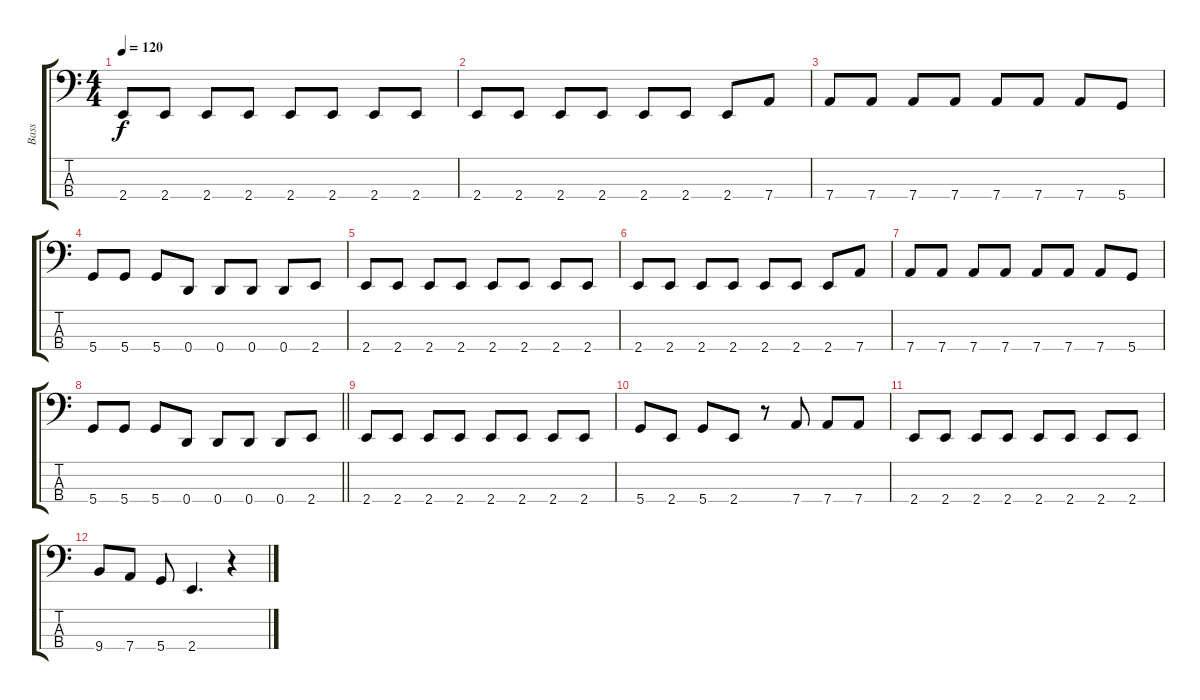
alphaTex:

\track ("Bass" "Bass") {instrument slapbass1}
\staff {score tabs}
\tuning (G2 D2 A1 D1) {hide}
\ts (4 4)
\tempo 120
\clef f4
\ks c
2.4.8{dy f} 2.4.8 2.4.8 2.4.8 2.4.8 2.4.8 2.4.8 2.4.8 |
2.4.8 2.4.8 2.4.8 2.4.8 2.4.8 2.4.8 2.4.8 7.4.8 |
7.4.8 7.4.8 7.4.8 7.4.8 7.4.8 7.4.8 7.4.8 5.4.8 |
5.4.8 5.4.8 5.4.8 0.4.8 0.4.8 0.4.8 0.4.8 2.4.8 |
2.4.8 2.4.8 2.4.8 2.4.8 2.4.8 2.4.8 2.4.8 2.4.8 |
2.4.8 2.4.8 2.4.8 2.4.8 2.4.8 2.4.8 2.4.8 7.4.8 |
7.4.8 7.4.8 7.4.8 7.4.8 7.4.8 7.4.8 7.4.8 5.4.8 |
\barLineRight lightlight
5.4.8 5.4.8 5.4.8 0.4.8 0.4.8 0.4.8 0.4.8 2.4.8 |
2.4.8 2.4.8 2.4.8 2.4.8 2.4.8 2.4.8 2.4.8 2.4.8 |
5.4.8 2.4.8 5.4.8 2.4.8 r.8 7.4.8 7.4.8 7.4.8 |
2.4.8 2.4.8 2.4.8 2.4.8 2.4.8 2.4.8 2.4.8 2.4.8 |
9.4.8 7.4.8 5.4.8 2.4.4{d} r.4
